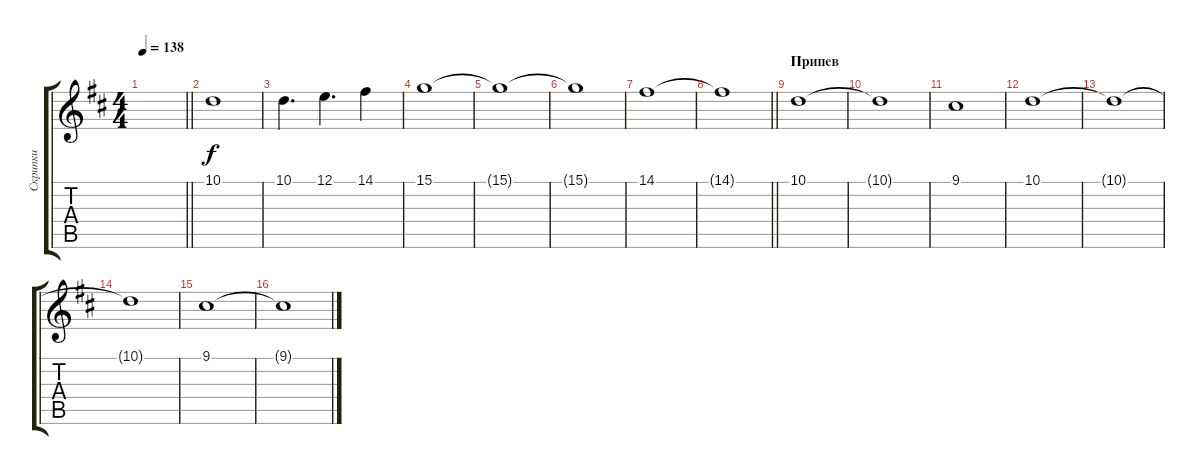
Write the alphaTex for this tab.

\track ("Скрипки" "Скрипки") {instrument stringensemble1}
\staff {score tabs}
\tuning (E4 B3 G3 D3 A2 E2) {hide}
\ts (4 4)
\tempo 138
\clef g2
\barLineRight lightlight
\ks bminor
|
\section ("" "")
10.1.1{volume 10 instrument stringensemble1} |
10.1.4{d} 12.1.4{d} 14.1.4 |
15.1.1 |
15.1{t}.1 |
15.1{t}.1 |
14.1.1 |
\barLineRight lightlight
14.1{t}.1 |
\section ("" "Припев")
10.1.1{volume 9} |
10.1{t}.1 |
9.1.1 |
10.1.1 |
10.1{t}.1 |
10.1{t}.1 |
9.1.1 |
9.1{t}.1
